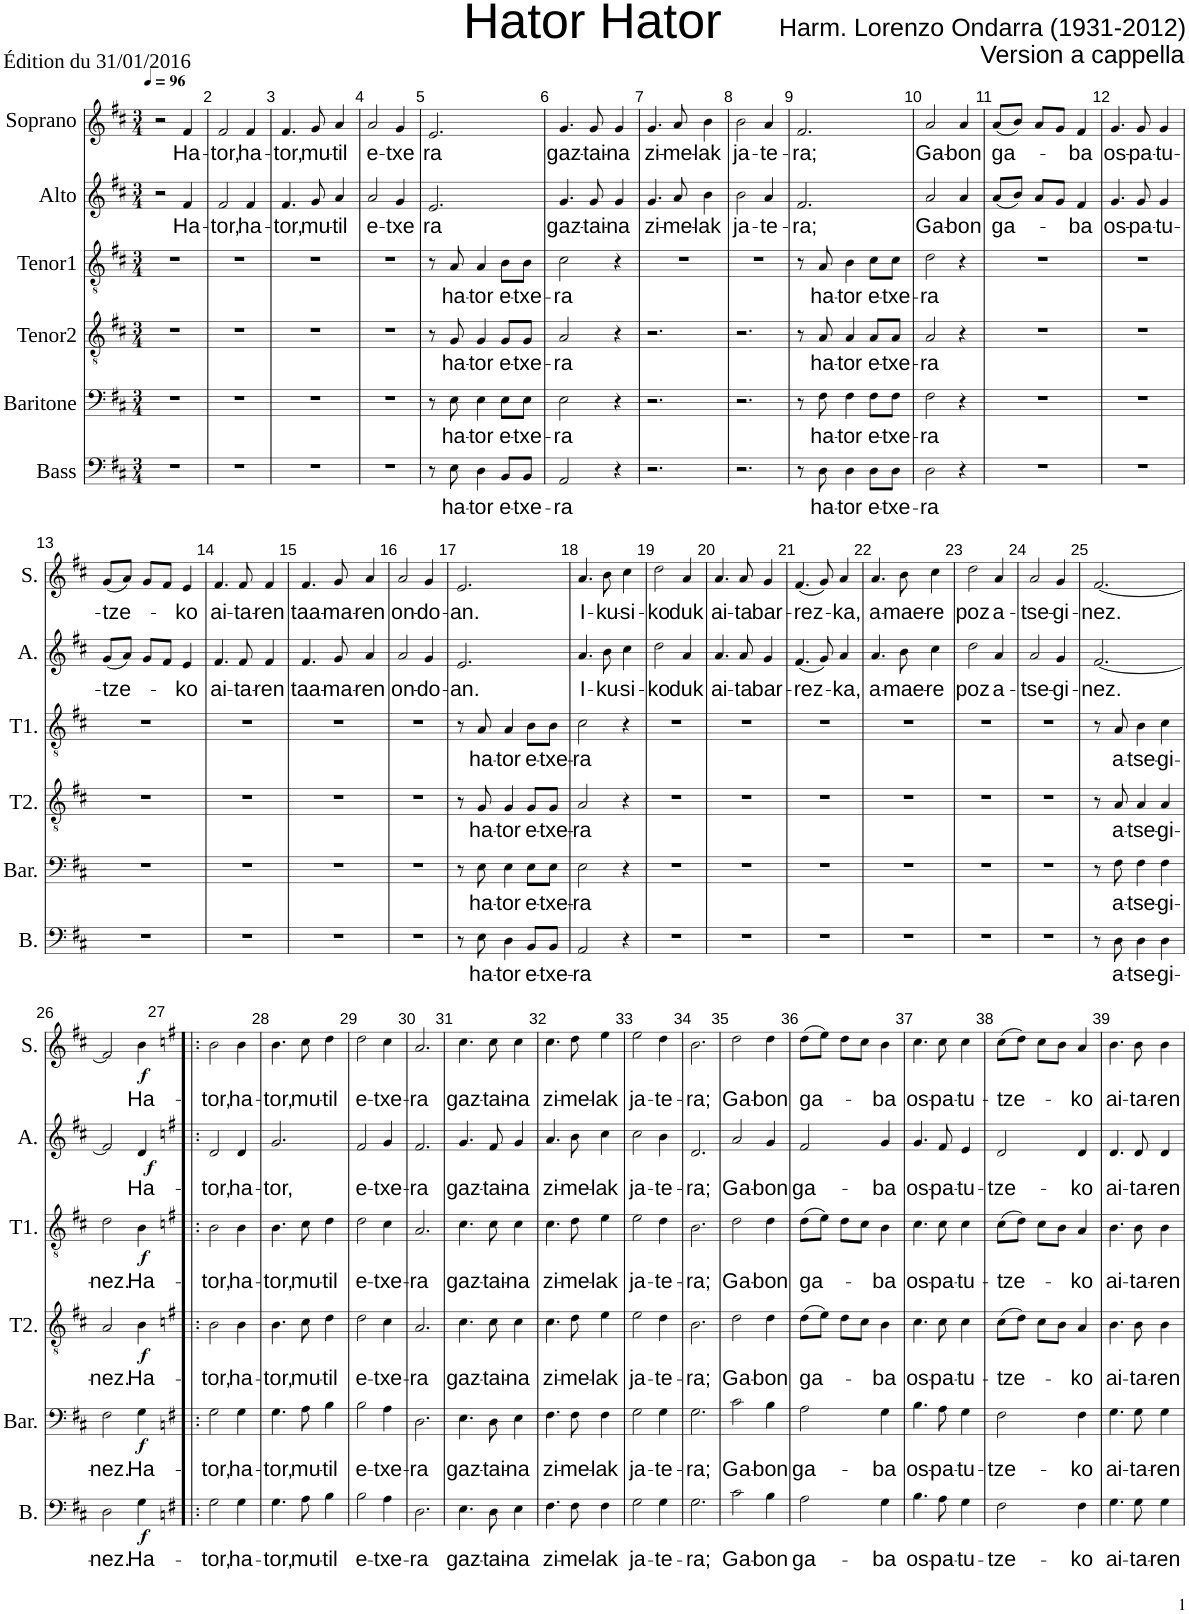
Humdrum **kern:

**kern	**text	**dynam	**kern	**text	**dynam	**kern	**text	**dynam	**kern	**text	**dynam	**kern	**text	**dynam	**kern	**text	**dynam
*part6	*part6	*part6	*part5	*part5	*part5	*part4	*part4	*part4	*part3	*part3	*part3	*part2	*part2	*part2	*part1	*part1	*part1
*staff6	*staff6	*staff6	*staff5	*staff5	*staff5	*staff4	*staff4	*staff4	*staff3	*staff3	*staff3	*staff2	*staff2	*staff2	*staff1	*staff1	*staff1
*I"Bass	*	*	*I"Baritone	*	*	*I"Tenor2	*	*	*I"Tenor1	*	*	*I"Alto	*	*	*I"Soprano	*	*
*I'B.	*	*	*I'Bar.	*	*	*I'T2.	*	*	*I'T1.	*	*	*I'A.	*	*	*I'S.	*	*
*clefF4	*	*	*clefF4	*	*	*clefGv2	*	*	*clefGv2	*	*	*clefG2	*	*	*clefG2	*	*
*k[f#c#]	*	*	*k[f#c#]	*	*	*k[f#c#]	*	*	*k[f#c#]	*	*	*k[f#c#]	*	*	*k[f#c#]	*	*
*M3/4	*	*	*M3/4	*	*	*M3/4	*	*	*M3/4	*	*	*M3/4	*	*	*M3/4	*	*
=1	=1	=1	=1	=1	=1	=1	=1	=1	=1	=1	=1	=1	=1	=1	=1	=1	=1
2.r	.	.	2.r	.	.	2.r	.	.	2.r	.	.	2r	.	.	2r	.	.
*	*	*	*	*	*	*	*	*	*	*	*	*	*	*	*MM96	*	*
!	!	!	!	!	!	!	!	!	!	!	!	!	!LO:LY:b	!	!	!LO:LY:b	!
.	.	.	.	.	.	.	.	.	.	.	.	4f#/	Ha-	.	4f#/	Ha-	.
=2	=2	=2	=2	=2	=2	=2	=2	=2	=2	=2	=2	=2	=2	=2	=2	=2	=2
!	!	!	!	!	!	!	!	!	!	!	!	!	!LO:LY:b	!	!	!LO:LY:b	!
2.r	.	.	2.r	.	.	2.r	.	.	2.r	.	.	2f#/	-tor,	.	2f#/	-tor,	.
!	!	!	!	!	!	!	!	!	!	!	!	!	!LO:LY:b	!	!	!LO:LY:b	!
.	.	.	.	.	.	.	.	.	.	.	.	4f#/	ha-	.	4f#/	ha-	.
=3	=3	=3	=3	=3	=3	=3	=3	=3	=3	=3	=3	=3	=3	=3	=3	=3	=3
!	!	!	!	!	!	!	!	!	!	!	!	!	!LO:LY:b	!	!	!LO:LY:b	!
2.r	.	.	2.r	.	.	2.r	.	.	2.r	.	.	4.f#/	-tor,	.	4.f#/	-tor,	.
!	!	!	!	!	!	!	!	!	!	!	!	!	!LO:LY:b	!	!	!LO:LY:b	!
.	.	.	.	.	.	.	.	.	.	.	.	8g/	mu-	.	8g/	mu-	.
!	!	!	!	!	!	!	!	!	!	!	!	!	!LO:LY:b	!	!	!LO:LY:b	!
.	.	.	.	.	.	.	.	.	.	.	.	4a/	-til	.	4a/	-til	.
=4	=4	=4	=4	=4	=4	=4	=4	=4	=4	=4	=4	=4	=4	=4	=4	=4	=4
!	!	!	!	!	!	!	!	!	!	!	!	!	!LO:LY:b	!	!	!LO:LY:b	!
2.r	.	.	2.r	.	.	2.r	.	.	2.r	.	.	2a/	e-	.	2a/	e-	.
!	!	!	!	!	!	!	!	!	!	!	!	!	!LO:LY:b	!	!	!LO:LY:b	!
.	.	.	.	.	.	.	.	.	.	.	.	4g/	-txe	.	4g/	-txe	.
=5	=5	=5	=5	=5	=5	=5	=5	=5	=5	=5	=5	=5	=5	=5	=5	=5	=5
!	!	!	!	!	!	!	!	!	!	!	!	!	!LO:LY:b	!	!	!LO:LY:b	!
8r	.	.	8r	.	.	8r	.	.	8r	.	.	2.e/	ra	.	2.e/	ra	.
!	!LO:LY:b	!	!	!LO:LY:b	!	!	!LO:LY:b	!	!	!LO:LY:b	!	!	!	!	!	!	!
8E\	ha-	.	8E\	ha-	.	8G/	ha-	.	8A/	ha-	.	.	.	.	.	.	.
!	!LO:LY:b	!	!	!LO:LY:b	!	!	!LO:LY:b	!	!	!LO:LY:b	!	!	!	!	!	!	!
4D\	-tor	.	4E\	-tor	.	4G/	-tor	.	4A/	-tor	.	.	.	.	.	.	.
!	!LO:LY:b	!	!	!LO:LY:b	!	!	!LO:LY:b	!	!	!LO:LY:b	!	!	!	!	!	!	!
8BB/L	e-	.	8E\L	e-	.	8G/L	e-	.	8B\L	e-	.	.	.	.	.	.	.
!	!LO:LY:b	!	!	!LO:LY:b	!	!	!LO:LY:b	!	!	!LO:LY:b	!	!	!	!	!	!	!
8BB/J	-txe-	.	8E\J	-txe-	.	8G/J	-txe-	.	8B\J	-txe-	.	.	.	.	.	.	.
=6	=6	=6	=6	=6	=6	=6	=6	=6	=6	=6	=6	=6	=6	=6	=6	=6	=6
!	!LO:LY:b	!	!	!LO:LY:b	!	!	!LO:LY:b	!	!	!LO:LY:b	!	!	!LO:LY:b	!	!	!LO:LY:b	!
2AA/	-ra	.	2E\	-ra	.	2A/	-ra	.	2c#\	-ra	.	4.g/	gaz-	.	4.g/	gaz-	.
!	!	!	!	!	!	!	!	!	!	!	!	!	!LO:LY:b	!	!	!LO:LY:b	!
.	.	.	.	.	.	.	.	.	.	.	.	8g/	-tai-	.	8g/	-tai-	.
!	!	!	!	!	!	!	!	!	!	!	!	!	!LO:LY:b	!	!	!LO:LY:b	!
4r	.	.	4r	.	.	4r	.	.	4r	.	.	4g/	-na	.	4g/	-na	.
=7	=7	=7	=7	=7	=7	=7	=7	=7	=7	=7	=7	=7	=7	=7	=7	=7	=7
!	!	!	!	!	!	!	!	!	!	!	!	!	!LO:LY:b	!	!	!LO:LY:b	!
2.r	.	.	2.r	.	.	2.r	.	.	2.r	.	.	4.g/	zi-	.	4.g/	zi-	.
!	!	!	!	!	!	!	!	!	!	!	!	!	!LO:LY:b	!	!	!LO:LY:b	!
.	.	.	.	.	.	.	.	.	.	.	.	8a/	-me-	.	8a/	-me-	.
!	!	!	!	!	!	!	!	!	!	!	!	!	!LO:LY:b	!	!	!LO:LY:b	!
.	.	.	.	.	.	.	.	.	.	.	.	4b\	-lak	.	4b\	-lak	.
=8	=8	=8	=8	=8	=8	=8	=8	=8	=8	=8	=8	=8	=8	=8	=8	=8	=8
!	!	!	!	!	!	!	!	!	!	!	!	!	!LO:LY:b	!	!	!LO:LY:b	!
2.r	.	.	2.r	.	.	2.r	.	.	2.r	.	.	2b\	ja-	.	2b\	ja-	.
!	!	!	!	!	!	!	!	!	!	!	!	!	!LO:LY:b	!	!	!LO:LY:b	!
.	.	.	.	.	.	.	.	.	.	.	.	4a/	-te-	.	4a/	-te-	.
=9	=9	=9	=9	=9	=9	=9	=9	=9	=9	=9	=9	=9	=9	=9	=9	=9	=9
!	!	!	!	!	!	!	!	!	!	!	!	!	!LO:LY:b	!	!	!LO:LY:b	!
8r	.	.	8r	.	.	8r	.	.	8r	.	.	2.f#/	-ra;	.	2.f#/	-ra;	.
!	!LO:LY:b	!	!	!LO:LY:b	!	!	!LO:LY:b	!	!	!LO:LY:b	!	!	!	!	!	!	!
8D\	ha-	.	8F#\	ha-	.	8A/	ha-	.	8A/	ha-	.	.	.	.	.	.	.
!	!LO:LY:b	!	!	!LO:LY:b	!	!	!LO:LY:b	!	!	!LO:LY:b	!	!	!	!	!	!	!
4D\	-tor	.	4F#\	-tor	.	4A/	-tor	.	4B\	-tor	.	.	.	.	.	.	.
!	!LO:LY:b	!	!	!LO:LY:b	!	!	!LO:LY:b	!	!	!LO:LY:b	!	!	!	!	!	!	!
8D\L	e-	.	8F#\L	e-	.	8A/L	e-	.	8c#\L	e-	.	.	.	.	.	.	.
!	!LO:LY:b	!	!	!LO:LY:b	!	!	!LO:LY:b	!	!	!LO:LY:b	!	!	!	!	!	!	!
8D\J	-txe-	.	8F#\J	-txe-	.	8A/J	-txe-	.	8c#\J	-txe-	.	.	.	.	.	.	.
=10	=10	=10	=10	=10	=10	=10	=10	=10	=10	=10	=10	=10	=10	=10	=10	=10	=10
!	!LO:LY:b	!	!	!LO:LY:b	!	!	!LO:LY:b	!	!	!LO:LY:b	!	!	!LO:LY:b	!	!	!LO:LY:b	!
2D\	-ra	.	2F#\	-ra	.	2A/	-ra	.	2d\	-ra	.	2a/	Ga-	.	2a/	Ga-	.
!	!	!	!	!	!	!	!	!	!	!	!	!	!LO:LY:b	!	!	!LO:LY:b	!
4r	.	.	4r	.	.	4r	.	.	4r	.	.	4a/	-bon	.	4a/	-bon	.
=11	=11	=11	=11	=11	=11	=11	=11	=11	=11	=11	=11	=11	=11	=11	=11	=11	=11
!	!	!	!	!	!	!	!	!	!	!	!	!	!LO:LY:b	!	!	!LO:LY:b	!
2.r	.	.	2.r	.	.	2.r	.	.	2.r	.	.	(8a/L	ga-	.	(8a/L	ga-	.
.	.	.	.	.	.	.	.	.	.	.	.	8b/J)	.	.	8b/J)	.	.
.	.	.	.	.	.	.	.	.	.	.	.	8a/L	.	.	8a/L	.	.
.	.	.	.	.	.	.	.	.	.	.	.	8g/J	.	.	8g/J	.	.
!	!	!	!	!	!	!	!	!	!	!	!	!	!LO:LY:b	!	!	!LO:LY:b	!
.	.	.	.	.	.	.	.	.	.	.	.	4f#/	-ba	.	4f#/	-ba	.
=12	=12	=12	=12	=12	=12	=12	=12	=12	=12	=12	=12	=12	=12	=12	=12	=12	=12
!	!	!	!	!	!	!	!	!	!	!	!	!	!LO:LY:b	!	!	!LO:LY:b	!
2.r	.	.	2.r	.	.	2.r	.	.	2.r	.	.	4.g/	os-	.	4.g/	os-	.
!	!	!	!	!	!	!	!	!	!	!	!	!	!LO:LY:b	!	!	!LO:LY:b	!
.	.	.	.	.	.	.	.	.	.	.	.	8g/	-pa-	.	8g/	-pa-	.
!	!	!	!	!	!	!	!	!	!	!	!	!	!LO:LY:b	!	!	!LO:LY:b	!
.	.	.	.	.	.	.	.	.	.	.	.	4g/	-tu-	.	4g/	-tu-	.
!!LO:LB:g=z
=13	=13	=13	=13	=13	=13	=13	=13	=13	=13	=13	=13	=13	=13	=13	=13	=13	=13
!	!	!	!	!	!	!	!	!	!	!	!	!	!LO:LY:b	!	!	!LO:LY:b	!
2.r	.	.	2.r	.	.	2.r	.	.	2.r	.	.	(8g/L	-tze-	.	(8g/L	-tze-	.
.	.	.	.	.	.	.	.	.	.	.	.	8a/J)	.	.	8a/J)	.	.
.	.	.	.	.	.	.	.	.	.	.	.	8g/L	.	.	8g/L	.	.
.	.	.	.	.	.	.	.	.	.	.	.	8f#/J	.	.	8f#/J	.	.
!	!	!	!	!	!	!	!	!	!	!	!	!	!LO:LY:b	!	!	!LO:LY:b	!
.	.	.	.	.	.	.	.	.	.	.	.	4e/	-ko	.	4e/	-ko	.
=14	=14	=14	=14	=14	=14	=14	=14	=14	=14	=14	=14	=14	=14	=14	=14	=14	=14
!	!	!	!	!	!	!	!	!	!	!	!	!	!LO:LY:b	!	!	!LO:LY:b	!
2.r	.	.	2.r	.	.	2.r	.	.	2.r	.	.	4.f#/	ai-	.	4.f#/	ai-	.
!	!	!	!	!	!	!	!	!	!	!	!	!	!LO:LY:b	!	!	!LO:LY:b	!
.	.	.	.	.	.	.	.	.	.	.	.	8f#/	-ta-	.	8f#/	-ta-	.
!	!	!	!	!	!	!	!	!	!	!	!	!	!LO:LY:b	!	!	!LO:LY:b	!
.	.	.	.	.	.	.	.	.	.	.	.	4f#/	-ren	.	4f#/	-ren	.
=15	=15	=15	=15	=15	=15	=15	=15	=15	=15	=15	=15	=15	=15	=15	=15	=15	=15
!	!	!	!	!	!	!	!	!	!	!	!	!	!LO:LY:b	!	!	!LO:LY:b	!
2.r	.	.	2.r	.	.	2.r	.	.	2.r	.	.	4.f#/	taa-	.	4.f#/	taa-	.
!	!	!	!	!	!	!	!	!	!	!	!	!	!LO:LY:b	!	!	!LO:LY:b	!
.	.	.	.	.	.	.	.	.	.	.	.	8g/	-ma-	.	8g/	-ma-	.
!	!	!	!	!	!	!	!	!	!	!	!	!	!LO:LY:b	!	!	!LO:LY:b	!
.	.	.	.	.	.	.	.	.	.	.	.	4a/	-ren	.	4a/	-ren	.
=16	=16	=16	=16	=16	=16	=16	=16	=16	=16	=16	=16	=16	=16	=16	=16	=16	=16
!	!	!	!	!	!	!	!	!	!	!	!	!	!LO:LY:b	!	!	!LO:LY:b	!
2.r	.	.	2.r	.	.	2.r	.	.	2.r	.	.	2a/	on-	.	2a/	on-	.
!	!	!	!	!	!	!	!	!	!	!	!	!	!LO:LY:b	!	!	!LO:LY:b	!
.	.	.	.	.	.	.	.	.	.	.	.	4g/	-do-	.	4g/	-do-	.
=17	=17	=17	=17	=17	=17	=17	=17	=17	=17	=17	=17	=17	=17	=17	=17	=17	=17
!	!	!	!	!	!	!	!	!	!	!	!	!	!LO:LY:b	!	!	!LO:LY:b	!
8r	.	.	8r	.	.	8r	.	.	8r	.	.	2.e/	-an.	.	2.e/	-an.	.
!	!LO:LY:b	!	!	!LO:LY:b	!	!	!LO:LY:b	!	!	!LO:LY:b	!	!	!	!	!	!	!
8E\	ha-	.	8E\	ha-	.	8G/	ha-	.	8A/	ha-	.	.	.	.	.	.	.
!	!LO:LY:b	!	!	!LO:LY:b	!	!	!LO:LY:b	!	!	!LO:LY:b	!	!	!	!	!	!	!
4D\	-tor	.	4E\	-tor	.	4G/	-tor	.	4A/	-tor	.	.	.	.	.	.	.
!	!LO:LY:b	!	!	!LO:LY:b	!	!	!LO:LY:b	!	!	!LO:LY:b	!	!	!	!	!	!	!
8BB/L	e-	.	8E\L	e-	.	8G/L	e-	.	8B\L	e-	.	.	.	.	.	.	.
!	!LO:LY:b	!	!	!LO:LY:b	!	!	!LO:LY:b	!	!	!LO:LY:b	!	!	!	!	!	!	!
8BB/J	-txe-	.	8E\J	-txe-	.	8G/J	-txe-	.	8B\J	-txe-	.	.	.	.	.	.	.
=18	=18	=18	=18	=18	=18	=18	=18	=18	=18	=18	=18	=18	=18	=18	=18	=18	=18
!	!LO:LY:b	!	!	!LO:LY:b	!	!	!LO:LY:b	!	!	!LO:LY:b	!	!	!LO:LY:b	!	!	!LO:LY:b	!
2AA/	-ra	.	2E\	-ra	.	2A/	-ra	.	2c#\	-ra	.	4.a/	I-	.	4.a/	I-	.
!	!	!	!	!	!	!	!	!	!	!	!	!	!LO:LY:b	!	!	!LO:LY:b	!
.	.	.	.	.	.	.	.	.	.	.	.	8b\	-ku-	.	8b\	-ku-	.
!	!	!	!	!	!	!	!	!	!	!	!	!	!LO:LY:b	!	!	!LO:LY:b	!
4r	.	.	4r	.	.	4r	.	.	4r	.	.	4cc#\	-si-	.	4cc#\	-si-	.
=19	=19	=19	=19	=19	=19	=19	=19	=19	=19	=19	=19	=19	=19	=19	=19	=19	=19
!	!	!	!	!	!	!	!	!	!	!	!	!	!LO:LY:b	!	!	!LO:LY:b	!
2.r	.	.	2.r	.	.	2.r	.	.	2.r	.	.	2dd\	-ko	.	2dd\	-ko	.
!	!	!	!	!	!	!	!	!	!	!	!	!	!LO:LY:b	!	!	!LO:LY:b	!
.	.	.	.	.	.	.	.	.	.	.	.	4a/	duk	.	4a/	duk	.
=20	=20	=20	=20	=20	=20	=20	=20	=20	=20	=20	=20	=20	=20	=20	=20	=20	=20
!	!	!	!	!	!	!	!	!	!	!	!	!	!LO:LY:b	!	!	!LO:LY:b	!
2.r	.	.	2.r	.	.	2.r	.	.	2.r	.	.	4.a/	ai-	.	4.a/	ai-	.
!	!	!	!	!	!	!	!	!	!	!	!	!	!LO:LY:b	!	!	!LO:LY:b	!
.	.	.	.	.	.	.	.	.	.	.	.	8a/	-ta	.	8a/	-ta	.
!	!	!	!	!	!	!	!	!	!	!	!	!	!LO:LY:b	!	!	!LO:LY:b	!
.	.	.	.	.	.	.	.	.	.	.	.	4g/	bar-	.	4g/	bar-	.
=21	=21	=21	=21	=21	=21	=21	=21	=21	=21	=21	=21	=21	=21	=21	=21	=21	=21
!	!	!	!	!	!	!	!	!	!	!	!	!	!LO:LY:b	!	!	!LO:LY:b	!
2.r	.	.	2.r	.	.	2.r	.	.	2.r	.	.	(4.f#/	-rez-	.	(4.f#/	-rez-	.
.	.	.	.	.	.	.	.	.	.	.	.	8g/)	.	.	8g/)	.	.
!	!	!	!	!	!	!	!	!	!	!	!	!	!LO:LY:b	!	!	!LO:LY:b	!
.	.	.	.	.	.	.	.	.	.	.	.	4a/	-ka,	.	4a/	-ka,	.
=22	=22	=22	=22	=22	=22	=22	=22	=22	=22	=22	=22	=22	=22	=22	=22	=22	=22
!	!	!	!	!	!	!	!	!	!	!	!	!	!LO:LY:b	!	!	!LO:LY:b	!
2.r	.	.	2.r	.	.	2.r	.	.	2.r	.	.	4.a/	a-	.	4.a/	a-	.
!	!	!	!	!	!	!	!	!	!	!	!	!	!LO:LY:b	!	!	!LO:LY:b	!
.	.	.	.	.	.	.	.	.	.	.	.	8b\	-mae-	.	8b\	-mae-	.
!	!	!	!	!	!	!	!	!	!	!	!	!	!LO:LY:b	!	!	!LO:LY:b	!
.	.	.	.	.	.	.	.	.	.	.	.	4cc#\	-re	.	4cc#\	-re	.
=23	=23	=23	=23	=23	=23	=23	=23	=23	=23	=23	=23	=23	=23	=23	=23	=23	=23
!	!	!	!	!	!	!	!	!	!	!	!	!	!LO:LY:b	!	!	!LO:LY:b	!
2.r	.	.	2.r	.	.	2.r	.	.	2.r	.	.	2dd\	poz	.	2dd\	poz	.
!	!	!	!	!	!	!	!	!	!	!	!	!	!LO:LY:b	!	!	!LO:LY:b	!
.	.	.	.	.	.	.	.	.	.	.	.	4a/	a-	.	4a/	a-	.
=24	=24	=24	=24	=24	=24	=24	=24	=24	=24	=24	=24	=24	=24	=24	=24	=24	=24
!	!	!	!	!	!	!	!	!	!	!	!	!	!LO:LY:b	!	!	!LO:LY:b	!
2.r	.	.	2.r	.	.	2.r	.	.	2.r	.	.	2a/	-tse-	.	2a/	-tse-	.
!	!	!	!	!	!	!	!	!	!	!	!	!	!LO:LY:b	!	!	!LO:LY:b	!
.	.	.	.	.	.	.	.	.	.	.	.	4g/	-gi-	.	4g/	-gi-	.
=25	=25	=25	=25	=25	=25	=25	=25	=25	=25	=25	=25	=25	=25	=25	=25	=25	=25
!	!	!	!	!	!	!	!	!	!	!	!	!	!LO:LY:b	!	!	!LO:LY:b	!
8r	.	.	8r	.	.	8r	.	.	8r	.	.	[2.f#/	-nez.	.	[2.f#/	-nez.	.
!	!LO:LY:b	!	!	!LO:LY:b	!	!	!LO:LY:b	!	!	!LO:LY:b	!	!	!	!	!	!	!
8D\	a-	.	8F#\	a-	.	8A/	a-	.	8A/	a-	.	.	.	.	.	.	.
!	!LO:LY:b	!	!	!LO:LY:b	!	!	!LO:LY:b	!	!	!LO:LY:b	!	!	!	!	!	!	!
4D\	-tse-	.	4F#\	-tse-	.	4A/	-tse-	.	4B\	-tse-	.	.	.	.	.	.	.
!	!LO:LY:b	!	!	!LO:LY:b	!	!	!LO:LY:b	!	!	!LO:LY:b	!	!	!	!	!	!	!
4D\	-gi-	.	4F#\	-gi-	.	4A/	-gi-	.	4c#\	-gi-	.	.	.	.	.	.	.
!!LO:LB:g=z
=26	=26	=26	=26	=26	=26	=26	=26	=26	=26	=26	=26	=26	=26	=26	=26	=26	=26
!	!LO:LY:b	!	!	!LO:LY:b	!	!	!LO:LY:b	!	!	!LO:LY:b	!	!	!	!	!	!	!
2D\	-nez.	.	2F#\	-nez.	.	2A/	-nez.	.	2d\	-nez.	.	2f#/]	.	.	2f#/]	.	.
!	!LO:LY:b	!LO:DY:b	!	!LO:LY:b	!LO:DY:b	!	!LO:LY:b	!LO:DY:b	!	!LO:LY:b	!LO:DY:b	!	!LO:LY:b	!LO:DY:b	!	!LO:LY:b	!LO:DY:b
4G\	Ha-	f	4G\	Ha-	f	4B\	Ha-	f	4B\	Ha-	f	4d/	Ha-	f	4b\	Ha-	f
=27!|:	=27!|:	=27!|:	=27!|:	=27!|:	=27!|:	=27!|:	=27!|:	=27!|:	=27!|:	=27!|:	=27!|:	=27!|:	=27!|:	=27!|:	=27!|:	=27!|:	=27!|:
*k[f#]	*	*	*k[f#]	*	*	*k[f#]	*	*	*k[f#]	*	*	*k[f#]	*	*	*k[f#]	*	*
!	!LO:LY:b	!	!	!LO:LY:b	!	!	!LO:LY:b	!	!	!LO:LY:b	!	!	!LO:LY:b	!	!	!LO:LY:b	!
2G\	-tor,	.	2G\	-tor,	.	2B\	-tor,	.	2B\	-tor,	.	2d/	-tor,	.	2b\	-tor,	.
!	!LO:LY:b	!	!	!LO:LY:b	!	!	!LO:LY:b	!	!	!LO:LY:b	!	!	!LO:LY:b	!	!	!LO:LY:b	!
4G\	ha-	.	4G\	ha-	.	4B\	ha-	.	4B\	ha-	.	4d/	ha-	.	4b\	ha-	.
=28	=28	=28	=28	=28	=28	=28	=28	=28	=28	=28	=28	=28	=28	=28	=28	=28	=28
!	!LO:LY:b	!	!	!LO:LY:b	!	!	!LO:LY:b	!	!	!LO:LY:b	!	!	!LO:LY:b	!	!	!LO:LY:b	!
4.G\	-tor,	.	4.G\	-tor,	.	4.B\	-tor,	.	4.B\	-tor,	.	2.g/	-tor,	.	4.b\	-tor,	.
!	!LO:LY:b	!	!	!LO:LY:b	!	!	!LO:LY:b	!	!	!LO:LY:b	!	!	!	!	!	!LO:LY:b	!
8A\	mu-	.	8A\	mu-	.	8c\	mu-	.	8c\	mu-	.	.	.	.	8cc\	mu-	.
!	!LO:LY:b	!	!	!LO:LY:b	!	!	!LO:LY:b	!	!	!LO:LY:b	!	!	!	!	!	!LO:LY:b	!
4B\	-til	.	4B\	-til	.	4d\	-til	.	4d\	-til	.	.	.	.	4dd\	-til	.
=29	=29	=29	=29	=29	=29	=29	=29	=29	=29	=29	=29	=29	=29	=29	=29	=29	=29
!	!LO:LY:b	!	!	!LO:LY:b	!	!	!LO:LY:b	!	!	!LO:LY:b	!	!	!LO:LY:b	!	!	!LO:LY:b	!
2B\	e-	.	2B\	e-	.	2d\	e-	.	2d\	e-	.	2f#/	e-	.	2dd\	e-	.
!	!LO:LY:b	!	!	!LO:LY:b	!	!	!LO:LY:b	!	!	!LO:LY:b	!	!	!LO:LY:b	!	!	!LO:LY:b	!
4A\	-txe-	.	4A\	-txe-	.	4c\	-txe-	.	4c\	-txe-	.	4g/	-txe-	.	4cc\	-txe-	.
=30	=30	=30	=30	=30	=30	=30	=30	=30	=30	=30	=30	=30	=30	=30	=30	=30	=30
!	!LO:LY:b	!	!	!LO:LY:b	!	!	!LO:LY:b	!	!	!LO:LY:b	!	!	!LO:LY:b	!	!	!LO:LY:b	!
2.D\	-ra	.	2.D\	-ra	.	2.A/	-ra	.	2.A/	-ra	.	2.f#/	-ra	.	2.a/	-ra	.
=31	=31	=31	=31	=31	=31	=31	=31	=31	=31	=31	=31	=31	=31	=31	=31	=31	=31
!	!LO:LY:b	!	!	!LO:LY:b	!	!	!LO:LY:b	!	!	!LO:LY:b	!	!	!LO:LY:b	!	!	!LO:LY:b	!
4.E\	gaz-	.	4.E\	gaz-	.	4.c\	gaz-	.	4.c\	gaz-	.	4.g/	gaz-	.	4.cc\	gaz-	.
!	!LO:LY:b	!	!	!LO:LY:b	!	!	!LO:LY:b	!	!	!LO:LY:b	!	!	!LO:LY:b	!	!	!LO:LY:b	!
8D\	-tai-	.	8D\	-tai-	.	8c\	-tai-	.	8c\	-tai-	.	8f#/	-tai-	.	8cc\	-tai-	.
!	!LO:LY:b	!	!	!LO:LY:b	!	!	!LO:LY:b	!	!	!LO:LY:b	!	!	!LO:LY:b	!	!	!LO:LY:b	!
4E\	-na	.	4E\	-na	.	4c\	-na	.	4c\	-na	.	4g/	-na	.	4cc\	-na	.
=32	=32	=32	=32	=32	=32	=32	=32	=32	=32	=32	=32	=32	=32	=32	=32	=32	=32
!	!LO:LY:b	!	!	!LO:LY:b	!	!	!LO:LY:b	!	!	!LO:LY:b	!	!	!LO:LY:b	!	!	!LO:LY:b	!
4.F#\	zi-	.	4.F#\	zi-	.	4.c\	zi-	.	4.c\	zi-	.	4.a/	zi-	.	4.cc\	zi-	.
!	!LO:LY:b	!	!	!LO:LY:b	!	!	!LO:LY:b	!	!	!LO:LY:b	!	!	!LO:LY:b	!	!	!LO:LY:b	!
8F#\	-me-	.	8F#\	-me-	.	8d\	-me-	.	8d\	-me-	.	8b\	-me-	.	8dd\	-me-	.
!	!LO:LY:b	!	!	!LO:LY:b	!	!	!LO:LY:b	!	!	!LO:LY:b	!	!	!LO:LY:b	!	!	!LO:LY:b	!
4F#\	-lak	.	4F#\	-lak	.	4e\	-lak	.	4e\	-lak	.	4cc\	-lak	.	4ee\	-lak	.
=33	=33	=33	=33	=33	=33	=33	=33	=33	=33	=33	=33	=33	=33	=33	=33	=33	=33
!	!LO:LY:b	!	!	!LO:LY:b	!	!	!LO:LY:b	!	!	!LO:LY:b	!	!	!LO:LY:b	!	!	!LO:LY:b	!
2G\	ja-	.	2G\	ja-	.	2e\	ja-	.	2e\	ja-	.	2cc\	ja-	.	2ee\	ja-	.
!	!LO:LY:b	!	!	!LO:LY:b	!	!	!LO:LY:b	!	!	!LO:LY:b	!	!	!LO:LY:b	!	!	!LO:LY:b	!
4G\	-te-	.	4G\	-te-	.	4d\	-te-	.	4d\	-te-	.	4b\	-te-	.	4dd\	-te-	.
=34	=34	=34	=34	=34	=34	=34	=34	=34	=34	=34	=34	=34	=34	=34	=34	=34	=34
!	!LO:LY:b	!	!	!LO:LY:b	!	!	!LO:LY:b	!	!	!LO:LY:b	!	!	!LO:LY:b	!	!	!LO:LY:b	!
2.G\	-ra;	.	2.G\	-ra;	.	2.B\	-ra;	.	2.B\	-ra;	.	2.d/	-ra;	.	2.b\	-ra;	.
=35	=35	=35	=35	=35	=35	=35	=35	=35	=35	=35	=35	=35	=35	=35	=35	=35	=35
!	!LO:LY:b	!	!	!LO:LY:b	!	!	!LO:LY:b	!	!	!LO:LY:b	!	!	!LO:LY:b	!	!	!LO:LY:b	!
2c\	Ga-	.	2c\	Ga-	.	2d\	Ga-	.	2d\	Ga-	.	2a/	Ga-	.	2dd\	Ga-	.
!	!LO:LY:b	!	!	!LO:LY:b	!	!	!LO:LY:b	!	!	!LO:LY:b	!	!	!LO:LY:b	!	!	!LO:LY:b	!
4B\	-bon	.	4B\	-bon	.	4d\	-bon	.	4d\	-bon	.	4g/	-bon	.	4dd\	-bon	.
=36	=36	=36	=36	=36	=36	=36	=36	=36	=36	=36	=36	=36	=36	=36	=36	=36	=36
!	!LO:LY:b	!	!	!LO:LY:b	!	!	!LO:LY:b	!	!	!LO:LY:b	!	!	!LO:LY:b	!	!	!LO:LY:b	!
2A\	ga-	.	2A\	ga-	.	(8d\L	ga-	.	(8d\L	ga-	.	2f#/	ga-	.	(8dd\L	ga-	.
.	.	.	.	.	.	8e\J)	.	.	8e\J)	.	.	.	.	.	8ee\J)	.	.
.	.	.	.	.	.	8d\L	.	.	8d\L	.	.	.	.	.	8dd\L	.	.
.	.	.	.	.	.	8c\J	.	.	8c\J	.	.	.	.	.	8cc\J	.	.
!	!LO:LY:b	!	!	!LO:LY:b	!	!	!LO:LY:b	!	!	!LO:LY:b	!	!	!LO:LY:b	!	!	!LO:LY:b	!
4G\	-ba	.	4G\	-ba	.	4B\	-ba	.	4B\	-ba	.	4g/	-ba	.	4b\	-ba	.
=37	=37	=37	=37	=37	=37	=37	=37	=37	=37	=37	=37	=37	=37	=37	=37	=37	=37
!	!LO:LY:b	!	!	!LO:LY:b	!	!	!LO:LY:b	!	!	!LO:LY:b	!	!	!LO:LY:b	!	!	!LO:LY:b	!
4.B\	os-	.	4.B\	os-	.	4.c\	os-	.	4.c\	os-	.	4.g/	os-	.	4.cc\	os-	.
!	!LO:LY:b	!	!	!LO:LY:b	!	!	!LO:LY:b	!	!	!LO:LY:b	!	!	!LO:LY:b	!	!	!LO:LY:b	!
8A\	-pa-	.	8A\	-pa-	.	8c\	-pa-	.	8c\	-pa-	.	8f#/	-pa-	.	8cc\	-pa-	.
!	!LO:LY:b	!	!	!LO:LY:b	!	!	!LO:LY:b	!	!	!LO:LY:b	!	!	!LO:LY:b	!	!	!LO:LY:b	!
4G\	-tu-	.	4G\	-tu-	.	4c\	-tu-	.	4c\	-tu-	.	4e/	-tu-	.	4cc\	-tu-	.
=38	=38	=38	=38	=38	=38	=38	=38	=38	=38	=38	=38	=38	=38	=38	=38	=38	=38
!	!LO:LY:b	!	!	!LO:LY:b	!	!	!LO:LY:b	!	!	!LO:LY:b	!	!	!LO:LY:b	!	!	!LO:LY:b	!
2F#\	-tze-	.	2F#\	-tze-	.	(8c\L	-tze-	.	(8c\L	-tze-	.	2d/	-tze-	.	(8cc\L	-tze-	.
.	.	.	.	.	.	8d\J)	.	.	8d\J)	.	.	.	.	.	8dd\J)	.	.
.	.	.	.	.	.	8c\L	.	.	8c\L	.	.	.	.	.	8cc\L	.	.
.	.	.	.	.	.	8B\J	.	.	8B\J	.	.	.	.	.	8b\J	.	.
!	!LO:LY:b	!	!	!LO:LY:b	!	!	!LO:LY:b	!	!	!LO:LY:b	!	!	!LO:LY:b	!	!	!LO:LY:b	!
4F#\	-ko	.	4F#\	-ko	.	4A/	-ko	.	4A/	-ko	.	4d/	-ko	.	4a/	-ko	.
=39	=39	=39	=39	=39	=39	=39	=39	=39	=39	=39	=39	=39	=39	=39	=39	=39	=39
!	!LO:LY:b	!	!	!LO:LY:b	!	!	!LO:LY:b	!	!	!LO:LY:b	!	!	!LO:LY:b	!	!	!LO:LY:b	!
4.G\	ai-	.	4.G\	ai-	.	4.B\	ai-	.	4.B\	ai-	.	4.d/	ai-	.	4.b\	ai-	.
!	!LO:LY:b	!	!	!LO:LY:b	!	!	!LO:LY:b	!	!	!LO:LY:b	!	!	!LO:LY:b	!	!	!LO:LY:b	!
8G\	-ta-	.	8G\	-ta-	.	8B\	-ta-	.	8B\	-ta-	.	8d/	-ta-	.	8b\	-ta-	.
!	!LO:LY:b	!	!	!LO:LY:b	!	!	!LO:LY:b	!	!	!LO:LY:b	!	!	!LO:LY:b	!	!	!LO:LY:b	!
4G\	-ren	.	4G\	-ren	.	4B\	-ren	.	4B\	-ren	.	4d/	-ren	.	4b\	-ren	.
=	=	=	=	=	=	=	=	=	=	=	=	=	=	=	=	=	=
*-	*-	*-	*-	*-	*-	*-	*-	*-	*-	*-	*-	*-	*-	*-	*-	*-	*-
